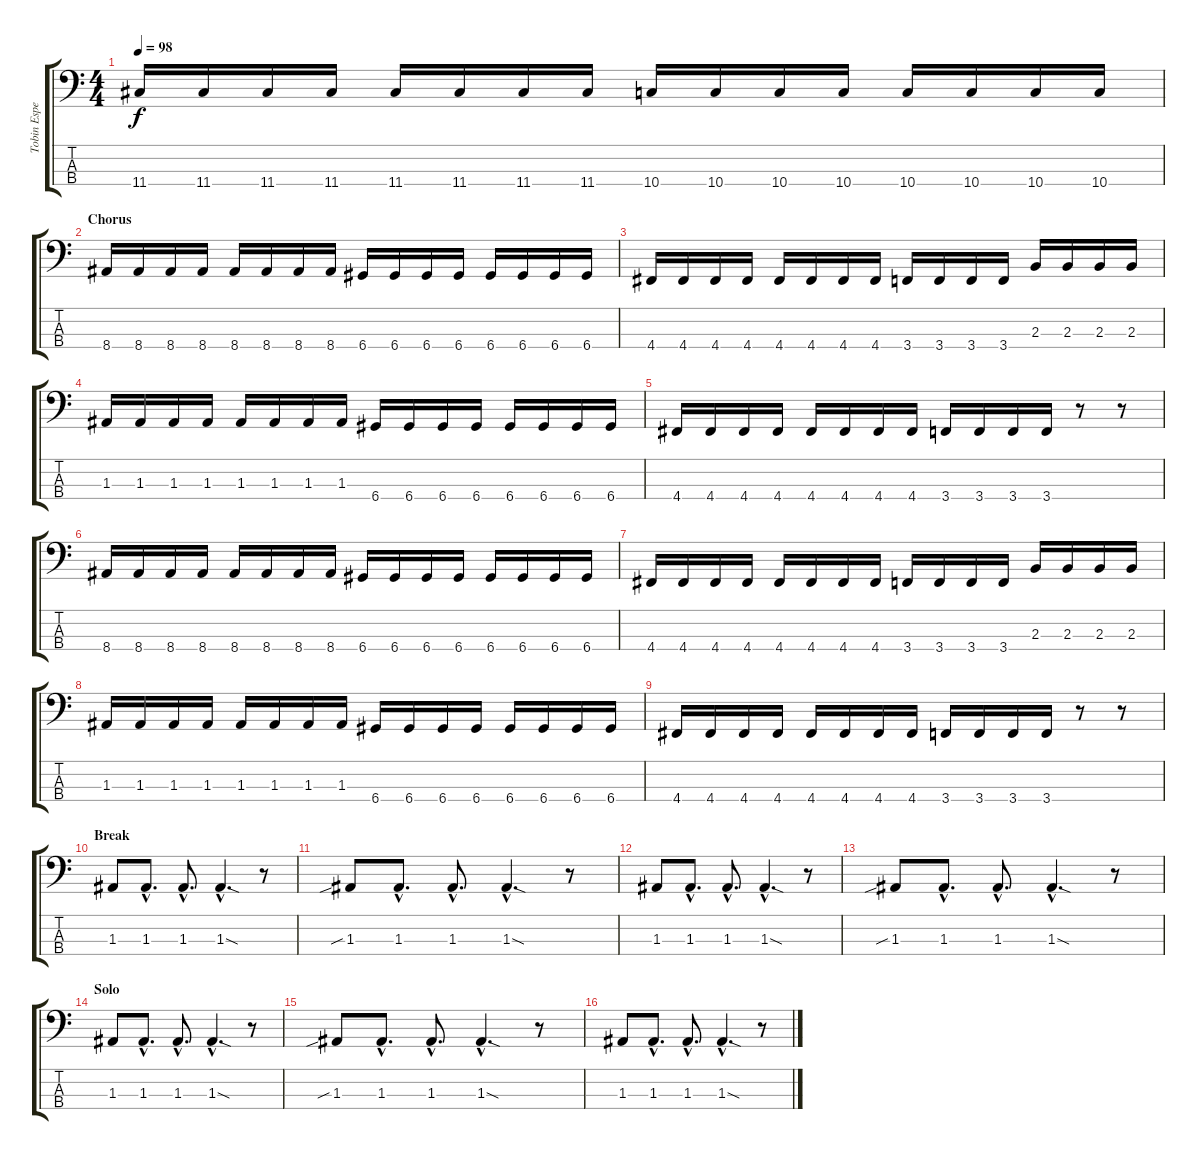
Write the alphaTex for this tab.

\track ("Tobin Esperance - Bass" "Tobin Espe") {instrument electricbassfinger}
\staff {score tabs}
\tuning (G2 D2 A1 D1) {hide}
\ts (4 4)
\tempo 98
\clef f4
\ks c
11.4.16{dy f} 11.4.16 11.4.16 11.4.16 11.4.16 11.4.16 11.4.16 11.4.16 10.4.16 10.4.16 10.4.16 10.4.16 10.4.16 10.4.16 10.4.16 10.4.16 |
\section ("" "Chorus")
8.4.16 8.4.16 8.4.16 8.4.16 8.4.16 8.4.16 8.4.16 8.4.16 6.4.16 6.4.16 6.4.16 6.4.16 6.4.16 6.4.16 6.4.16 6.4.16 |
4.4.16 4.4.16 4.4.16 4.4.16 4.4.16 4.4.16 4.4.16 4.4.16 3.4.16 3.4.16 3.4.16 3.4.16 2.3.16 2.3.16 2.3.16 2.3.16 |
1.3.16 1.3.16 1.3.16 1.3.16 1.3.16 1.3.16 1.3.16 1.3.16 6.4.16 6.4.16 6.4.16 6.4.16 6.4.16 6.4.16 6.4.16 6.4.16 |
4.4.16 4.4.16 4.4.16 4.4.16 4.4.16 4.4.16 4.4.16 4.4.16 3.4.16 3.4.16 3.4.16 3.4.16 r.8 r.8 |
8.4.16 8.4.16 8.4.16 8.4.16 8.4.16 8.4.16 8.4.16 8.4.16 6.4.16 6.4.16 6.4.16 6.4.16 6.4.16 6.4.16 6.4.16 6.4.16 |
4.4.16 4.4.16 4.4.16 4.4.16 4.4.16 4.4.16 4.4.16 4.4.16 3.4.16 3.4.16 3.4.16 3.4.16 2.3.16 2.3.16 2.3.16 2.3.16 |
1.3.16 1.3.16 1.3.16 1.3.16 1.3.16 1.3.16 1.3.16 1.3.16 6.4.16 6.4.16 6.4.16 6.4.16 6.4.16 6.4.16 6.4.16 6.4.16 |
4.4.16 4.4.16 4.4.16 4.4.16 4.4.16 4.4.16 4.4.16 4.4.16 3.4.16 3.4.16 3.4.16 3.4.16 r.8 r.8 |
\section ("" "Break")
1.3.8 1.3{hac}.8{d} 1.3{hac}.8{d} 1.3{sod hac}.4{d} r.8 |
1.3{sib}.8 1.3{hac}.8{d} 1.3{hac}.8{d} 1.3{sod hac}.4{d} r.8 |
1.3.8 1.3{hac}.8{d} 1.3{hac}.8{d} 1.3{sod hac}.4{d} r.8 |
1.3{sib}.8 1.3{hac}.8{d} 1.3{hac}.8{d} 1.3{sod hac}.4{d} r.8 |
\section ("" "Solo")
1.3.8 1.3{hac}.8{d} 1.3{hac}.8{d} 1.3{sod hac}.4{d} r.8 |
1.3{sib}.8 1.3{hac}.8{d} 1.3{hac}.8{d} 1.3{sod hac}.4{d} r.8 |
1.3.8 1.3{hac}.8{d} 1.3{hac}.8{d} 1.3{sod hac}.4{d} r.8
